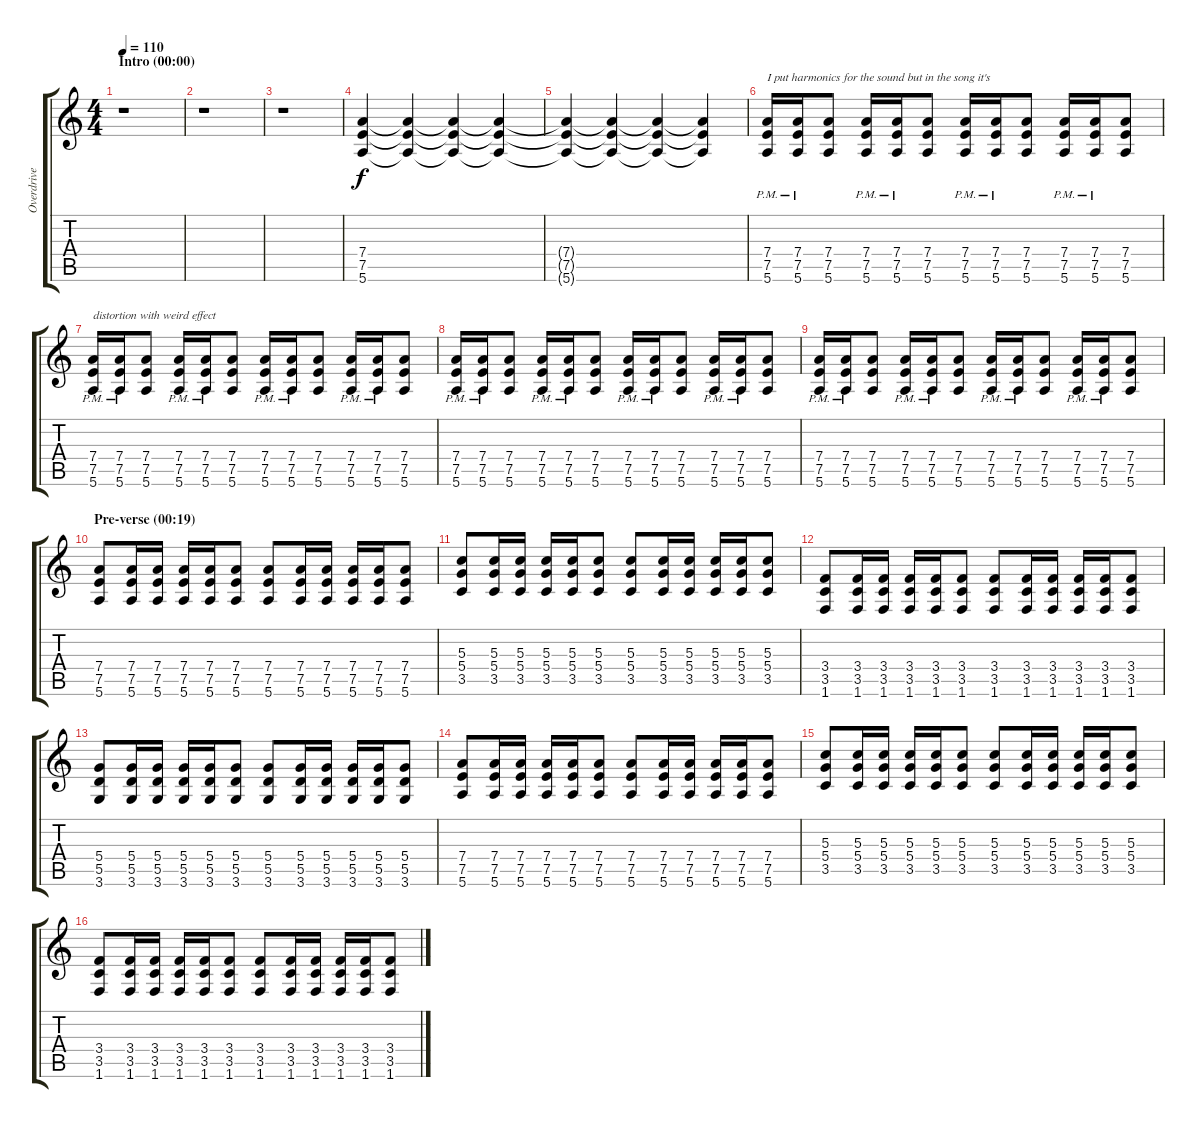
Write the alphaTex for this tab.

\track ("Overdrive" "Overdrive") {instrument overdrivenguitar}
\staff {score tabs}
\tuning (E4 B3 G3 D3 A2 E2) {hide}
\ts (4 4)
\section ("" "Intro (00:00)")
\tempo 110
\clef g2
\ks c
r.1{dy f instrument overdrivenguitar} |
r.1 |
r.1 |
(7.4 7.5 5.6).4{volume 7} (7.4{t} 7.5{t} 5.6{t}).4 (7.4{t} 7.5{t} 5.6{t}).4 (7.4{t} 7.5{t} 5.6{t}).4 |
(7.4{t} 7.5{t} 5.6{t}).4{volume 8} (7.4{t} 7.5{t} 5.6{t}).4 (7.4{t} 7.5{t} 5.6{t}).4 (7.4{t} 7.5{t} 5.6{t}).4 |
(7.4{pm} 7.5{pm} 5.6{pm}).16{txt "I put harmonics for the sound but in the song it's" volume 9 instrument guitarharmonics} (7.4{pm} 7.5{pm} 5.6{pm}).16 (7.4 7.5 5.6).8 (7.4{pm} 7.5{pm} 5.6{pm}).16 (7.4{pm} 7.5{pm} 5.6{pm}).16 (7.4 7.5 5.6).8 (7.4{pm} 7.5{pm} 5.6{pm}).16 (7.4{pm} 7.5{pm} 5.6{pm}).16 (7.4 7.5 5.6).8 (7.4{pm} 7.5{pm} 5.6{pm}).16 (7.4{pm} 7.5{pm} 5.6{pm}).16 (7.4 7.5 5.6).8 |
(7.4{pm} 7.5{pm} 5.6{pm}).16{txt "distortion with weird effect" volume 9 instrument guitarharmonics} (7.4{pm} 7.5{pm} 5.6{pm}).16 (7.4 7.5 5.6).8 (7.4{pm} 7.5{pm} 5.6{pm}).16 (7.4{pm} 7.5{pm} 5.6{pm}).16 (7.4 7.5 5.6).8 (7.4{pm} 7.5{pm} 5.6{pm}).16 (7.4{pm} 7.5{pm} 5.6{pm}).16 (7.4 7.5 5.6).8 (7.4{pm} 7.5{pm} 5.6{pm}).16 (7.4{pm} 7.5{pm} 5.6{pm}).16 (7.4 7.5 5.6).8 |
(7.4{pm} 7.5{pm} 5.6{pm}).16{volume 9 instrument guitarharmonics} (7.4{pm} 7.5{pm} 5.6{pm}).16 (7.4 7.5 5.6).8 (7.4{pm} 7.5{pm} 5.6{pm}).16 (7.4{pm} 7.5{pm} 5.6{pm}).16 (7.4 7.5 5.6).8 (7.4{pm} 7.5{pm} 5.6{pm}).16 (7.4{pm} 7.5{pm} 5.6{pm}).16 (7.4 7.5 5.6).8 (7.4{pm} 7.5{pm} 5.6{pm}).16 (7.4{pm} 7.5{pm} 5.6{pm}).16 (7.4 7.5 5.6).8 |
(7.4{pm} 7.5{pm} 5.6{pm}).16{volume 9 instrument guitarharmonics} (7.4{pm} 7.5{pm} 5.6{pm}).16 (7.4 7.5 5.6).8 (7.4{pm} 7.5{pm} 5.6{pm}).16 (7.4{pm} 7.5{pm} 5.6{pm}).16 (7.4 7.5 5.6).8 (7.4{pm} 7.5{pm} 5.6{pm}).16 (7.4{pm} 7.5{pm} 5.6{pm}).16 (7.4 7.5 5.6).8 (7.4{pm} 7.5{pm} 5.6{pm}).16 (7.4{pm} 7.5{pm} 5.6{pm}).16 (7.4 7.5 5.6).8 |
\section ("" "Pre-verse (00:19)")
(7.4 7.5 5.6).8{volume 13 instrument overdrivenguitar} (7.4 7.5 5.6).16 (7.4 7.5 5.6).16 (7.4 7.5 5.6).16 (7.4 7.5 5.6).16 (7.4 7.5 5.6).8 (7.4 7.5 5.6).8 (7.4 7.5 5.6).16 (7.4 7.5 5.6).16 (7.4 7.5 5.6).16 (7.4 7.5 5.6).16 (7.4 7.5 5.6).8 |
(5.3 5.4 3.5).8 (5.3 5.4 3.5).16 (5.3 5.4 3.5).16 (5.3 5.4 3.5).16 (5.3 5.4 3.5).16 (5.3 5.4 3.5).8 (5.3 5.4 3.5).8 (5.3 5.4 3.5).16 (5.3 5.4 3.5).16 (5.3 5.4 3.5).16 (5.3 5.4 3.5).16 (5.3 5.4 3.5).8 |
(3.4 3.5 1.6).8 (3.4 3.5 1.6).16 (3.4 3.5 1.6).16 (3.4 3.5 1.6).16 (3.4 3.5 1.6).16 (3.4 3.5 1.6).8 (3.4 3.5 1.6).8 (3.4 3.5 1.6).16 (3.4 3.5 1.6).16 (3.4 3.5 1.6).16 (3.4 3.5 1.6).16 (3.4 3.5 1.6).8 |
(5.4 5.5 3.6).8 (5.4 5.5 3.6).16 (5.4 5.5 3.6).16 (5.4 5.5 3.6).16 (5.4 5.5 3.6).16 (5.4 5.5 3.6).8 (5.4 5.5 3.6).8 (5.4 5.5 3.6).16 (5.4 5.5 3.6).16 (5.4 5.5 3.6).16 (5.4 5.5 3.6).16 (5.4 5.5 3.6).8 |
(7.4 7.5 5.6).8 (7.4 7.5 5.6).16 (7.4 7.5 5.6).16 (7.4 7.5 5.6).16 (7.4 7.5 5.6).16 (7.4 7.5 5.6).8 (7.4 7.5 5.6).8 (7.4 7.5 5.6).16 (7.4 7.5 5.6).16 (7.4 7.5 5.6).16 (7.4 7.5 5.6).16 (7.4 7.5 5.6).8 |
(5.3 5.4 3.5).8 (5.3 5.4 3.5).16 (5.3 5.4 3.5).16 (5.3 5.4 3.5).16 (5.3 5.4 3.5).16 (5.3 5.4 3.5).8 (5.3 5.4 3.5).8 (5.3 5.4 3.5).16 (5.3 5.4 3.5).16 (5.3 5.4 3.5).16 (5.3 5.4 3.5).16 (5.3 5.4 3.5).8 |
(3.4 3.5 1.6).8 (3.4 3.5 1.6).16 (3.4 3.5 1.6).16 (3.4 3.5 1.6).16 (3.4 3.5 1.6).16 (3.4 3.5 1.6).8 (3.4 3.5 1.6).8 (3.4 3.5 1.6).16 (3.4 3.5 1.6).16 (3.4 3.5 1.6).16 (3.4 3.5 1.6).16 (3.4 3.5 1.6).8
